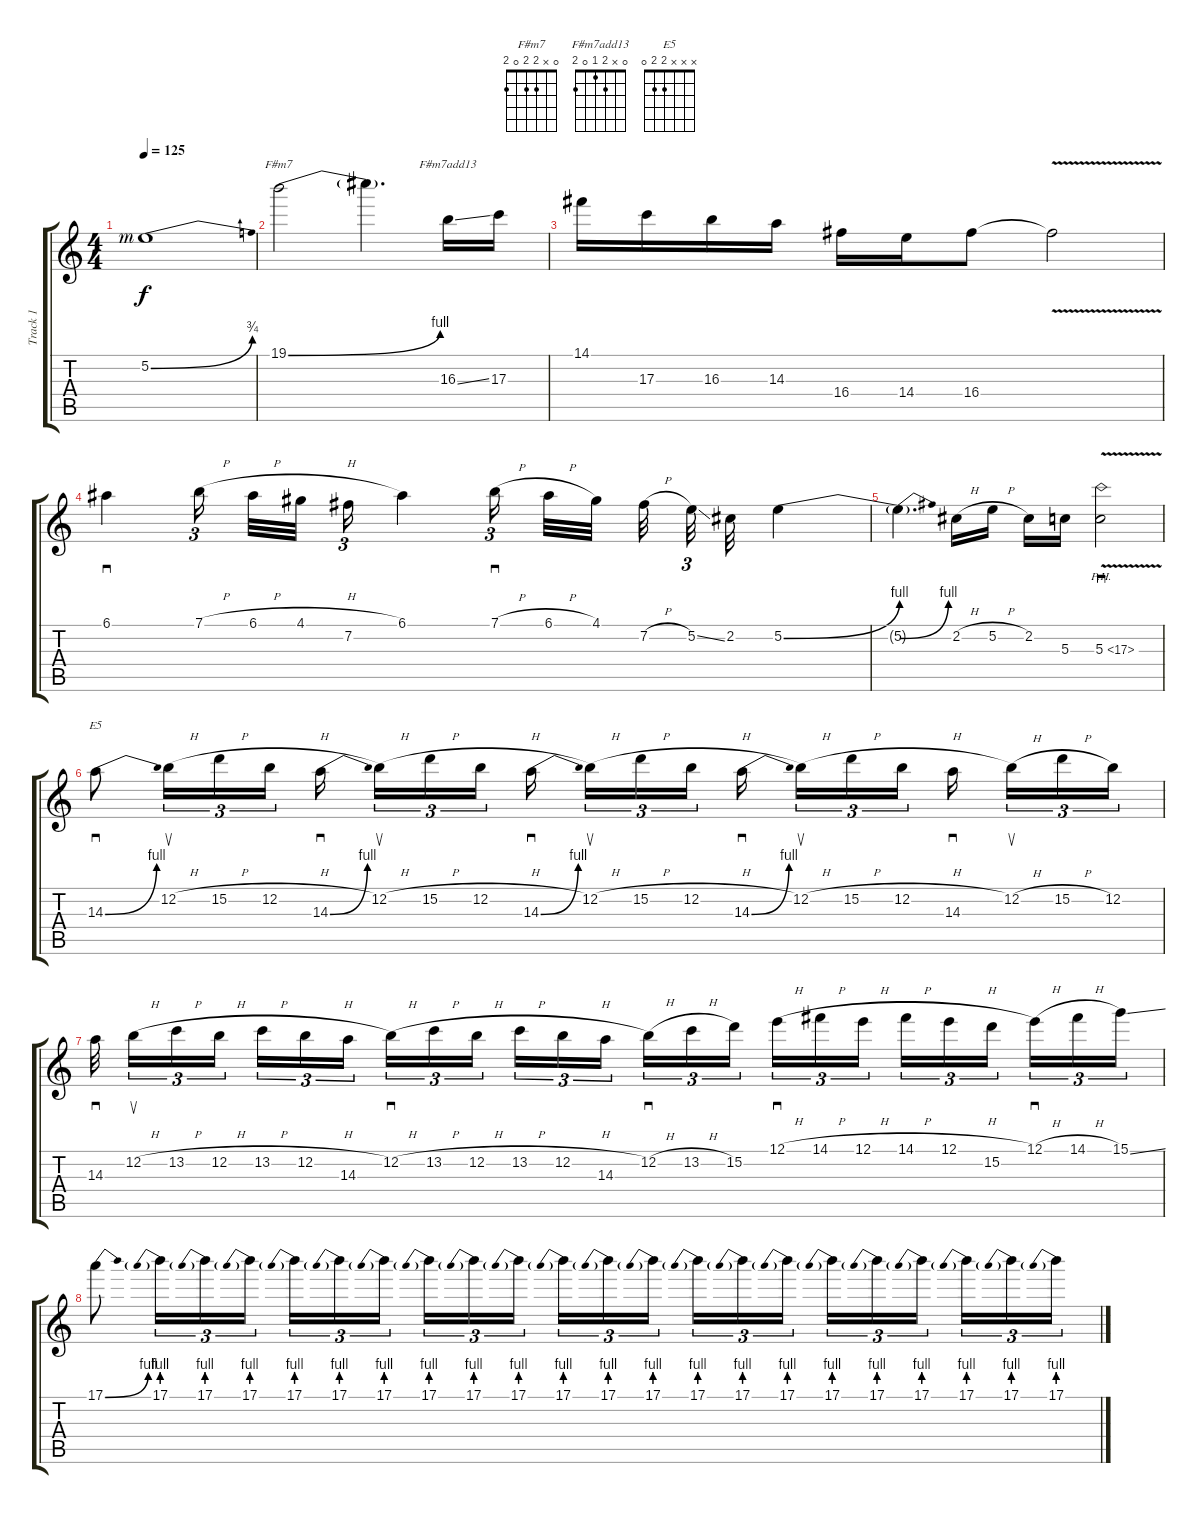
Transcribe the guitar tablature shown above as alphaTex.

\track ("Track 1" "Track 1") {instrument acousticguitarsteel}
\staff {score tabs}
\tuning (E4 B3 G3 D3 A2 E2) {hide}
\chord ("F#m7" 0 x 2 2 0 2)
\chord ("F#m7add13" 0 x 2 1 0 2)
\chord ("E5" x x x 2 2 0)
\ts (4 4)
\tempo 125
\clef g2
\ks c
5.2{be (bend 0 0 60 3) rf 3}.1{dy f} |
19.1{be (bend 0 0 60 4)}.2{ch "F#m7"} 19.1{t}.4{d} 16.3{ss}.16{ch "F#m7add13"} 17.3.16 |
14.1.16 17.3.16 16.3.16 14.3.16 16.4.16 14.4.16 16.4.8 16.4{v t}.2 |
6.1.4{sd} 7.1{h}.16{tu (3 2) beam splitsecondary} 6.1{h}.32 4.1{h}.32{beam splitsecondary} 7.2.16{tu (3 2)} 6.1.4 7.1{h}.16{sd tu (3 2) beam splitsecondary} 6.1{h}.32 4.1.32 7.2{h}.32{beam splitsecondary} 5.2{ss}.32{tu (3 2)} 2.2.32 5.2{be (bend 0 0 60 4)}.4 |
5.2{be (bend 0 0 60 4) t}.4{d} 2.2{h}.16 5.2{h}.16 2.2.16 5.3.16 5.3{ph 12 v}.2{sd} |
14.3{be (bend 0 0 60 4)}.8{sd ch "E5"} 12.2{h}.16{su tu (3 2)} 15.2{h}.16{tu (3 2)} 12.2{h}.16{tu (3 2)} 14.3{be (bend 0 0 60 4)}.16{sd beam splitsecondary} 12.2{h}.16{su tu (3 2)} 15.2{h}.16{tu (3 2)} 12.2{h}.16{tu (3 2) beam splitsecondary} 14.3{be (bend 0 0 60 4)}.16{sd} 12.2{h}.16{su tu (3 2)} 15.2{h}.16{tu (3 2)} 12.2{h}.16{tu (3 2) beam splitsecondary} 14.3{be (bend 0 0 60 4)}.16{sd beam splitsecondary} 12.2{h}.16{su tu (3 2)} 15.2{h}.16{tu (3 2)} 12.2{h}.16{tu (3 2) beam splitsecondary} 14.3.16{sd beam splitsecondary} 12.2{h}.16{su tu (3 2)} 15.2{h}.16{tu (3 2)} 12.2.16{tu (3 2)} |
14.3.32{sd beam splitsecondary} 12.2{h}.16{su tu (3 2)} 13.2{h}.16{tu (3 2)} 12.2{h}.16{tu (3 2) beam splitsecondary} 13.2{h}.16{tu (3 2)} 12.2{h}.16{tu (3 2)} 14.3.16{tu (3 2)} 12.2{h}.16{sd tu (3 2)} 13.2{h}.16{tu (3 2)} 12.2{h}.16{tu (3 2) beam splitsecondary} 13.2{h}.16{tu (3 2)} 12.2{h}.16{tu (3 2)} 14.3.16{tu (3 2)} 12.2{h}.16{sd tu (3 2)} 13.2{h}.16{tu (3 2)} 15.2.16{tu (3 2) beam splitsecondary} 12.1{h}.16{sd tu (3 2)} 14.1{h}.16{tu (3 2)} 12.1{h}.16{tu (3 2)} 14.1{h}.16{tu (3 2)} 12.1{h}.16{tu (3 2)} 15.2.16{tu (3 2) beam splitsecondary} 12.1{h}.16{sd tu (3 2)} 14.1{h}.16{tu (3 2)} 15.1{ss}.16{tu (3 2)} |
17.1{be (bend 0 0 60 4)}.8 17.1{be (prebend 0 4 60 4)}.16{tu (3 2)} 17.1{be (prebend 0 4 60 4)}.16{tu (3 2)} 17.1{be (prebend 0 4 60 4)}.16{tu (3 2)} 17.1{be (prebend 0 4 60 4)}.16{tu (3 2)} 17.1{be (prebend 0 4 60 4)}.16{tu (3 2)} 17.1{be (prebend 0 4 60 4)}.16{tu (3 2) beam splitsecondary} 17.1{be (prebend 0 4 60 4)}.16{tu (3 2)} 17.1{be (prebend 0 4 60 4)}.16{tu (3 2)} 17.1{be (prebend 0 4 60 4)}.16{tu (3 2)} 17.1{be (prebend 0 4 60 4)}.16{tu (3 2)} 17.1{be (prebend 0 4 60 4)}.16{tu (3 2)} 17.1{be (prebend 0 4 60 4)}.16{tu (3 2) beam splitsecondary} 17.1{be (prebend 0 4 60 4)}.16{tu (3 2)} 17.1{be (prebend 0 4 60 4)}.16{tu (3 2)} 17.1{be (prebend 0 4 60 4)}.16{tu (3 2)} 17.1{be (prebend 0 4 60 4)}.16{tu (3 2)} 17.1{be (prebend 0 4 60 4)}.16{tu (3 2)} 17.1{be (prebend 0 4 60 4)}.16{tu (3 2) beam splitsecondary} 17.1{be (prebend 0 4 60 4)}.16{tu (3 2)} 17.1{be (prebend 0 4 60 4)}.16{tu (3 2)} 17.1{be (prebend 0 4 60 4)}.16{tu (3 2)}
